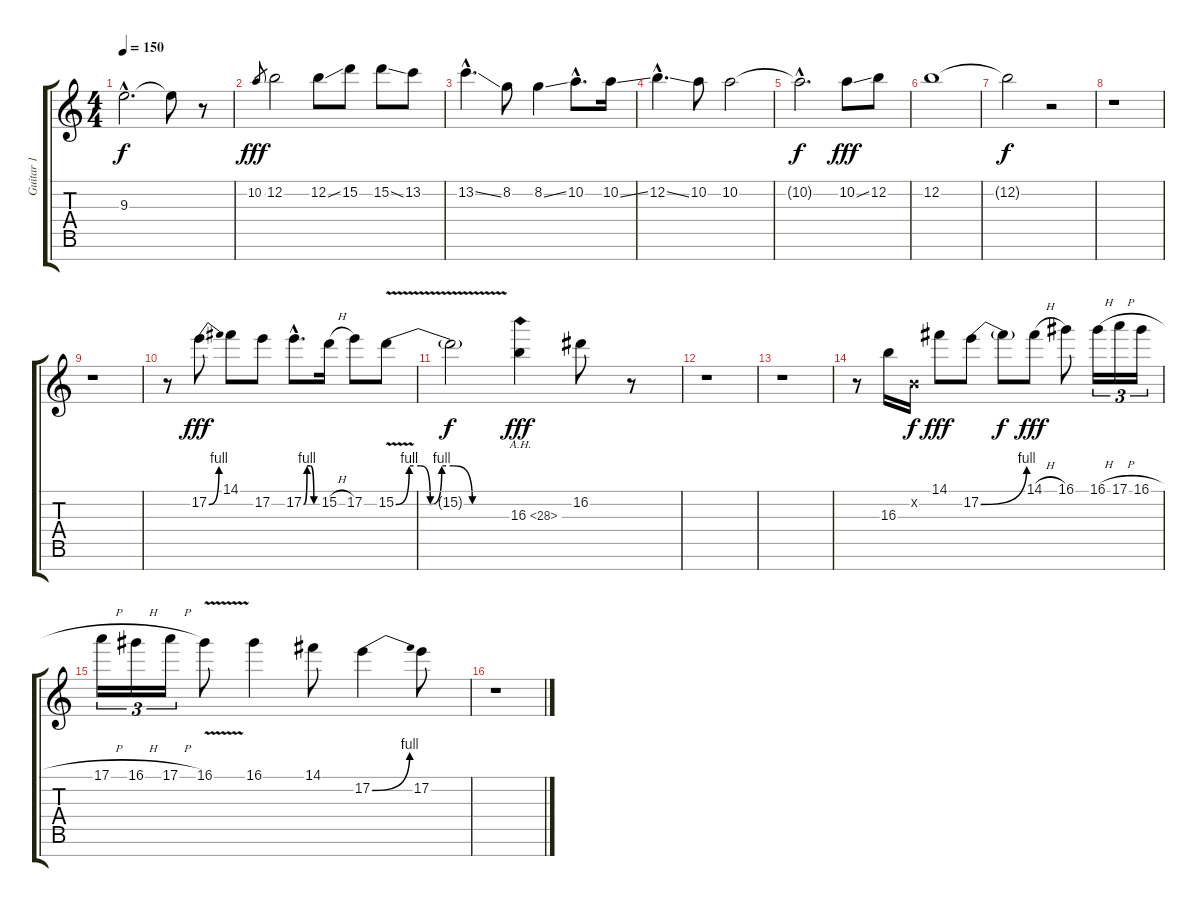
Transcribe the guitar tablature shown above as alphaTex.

\track ("Guitar 1" "Guitar 1") {instrument distortionguitar}
\staff {score tabs}
\tuning (E4 B3 G3 D3 A2 E2 B1) {hide}
\ts (4 4)
\tempo 150
\clef g2
\ks c
9.3{hac t}.2{d dy f} 9.3{t}.8 r.8 |
10.2.8{gr dy fff} 12.2.2 12.2{ss}.8 15.2.8 15.2{ss}.8 13.2.8 |
13.2{ss hac}.4{d} 8.2.8 8.2{ss}.4 10.2{hac}.8{d} 10.2{ss}.16 |
12.2{ss hac}.4{d} 10.2.8 10.2.2 |
10.2{hac t}.2{d dy f} 10.2{ss}.8{dy fff} 12.2.8 |
12.2.1 |
12.2{t}.2{dy f} r.2 |
r.1 |
r.1 |
r.8{volume 16 balance 8} 17.2{be (bend 0 0 60 4)}.8{dy fff} 14.1.8 17.2.8 17.2{be (custom 0 0 15 4 30 4 45 0 60 0) hac}.8{d} 15.2{h}.16 17.2.8 15.2{be (custom 0 0 7 4 13 4 18 0 24 4 30 4 40 0 60 0) v}.8 |
15.2{t}.2{dy f} 16.3{ah 12}.4{dy fff} 16.2.8 r.8 |
r.1 |
r.1 |
r.8 16.3.16 0.2{x}.16{dy f} 14.1.8{dy fff} 17.2{be (bend 0 0 60 4)}.8 17.2{t}.8{dy f} 14.1{h}.8{dy fff} 16.1.8 16.1{h}.16{tu (3 2)} 17.1{h}.16{tu (3 2)} 16.1{h}.16{tu (3 2)} |
17.1{h}.16{tu (3 2)} 16.1{h}.16{tu (3 2)} 17.1{h}.16{tu (3 2)} 16.1{v}.8 16.1.4 14.1.8 17.2{be (bend 0 0 60 4)}.4 17.2.8 |
r.1
